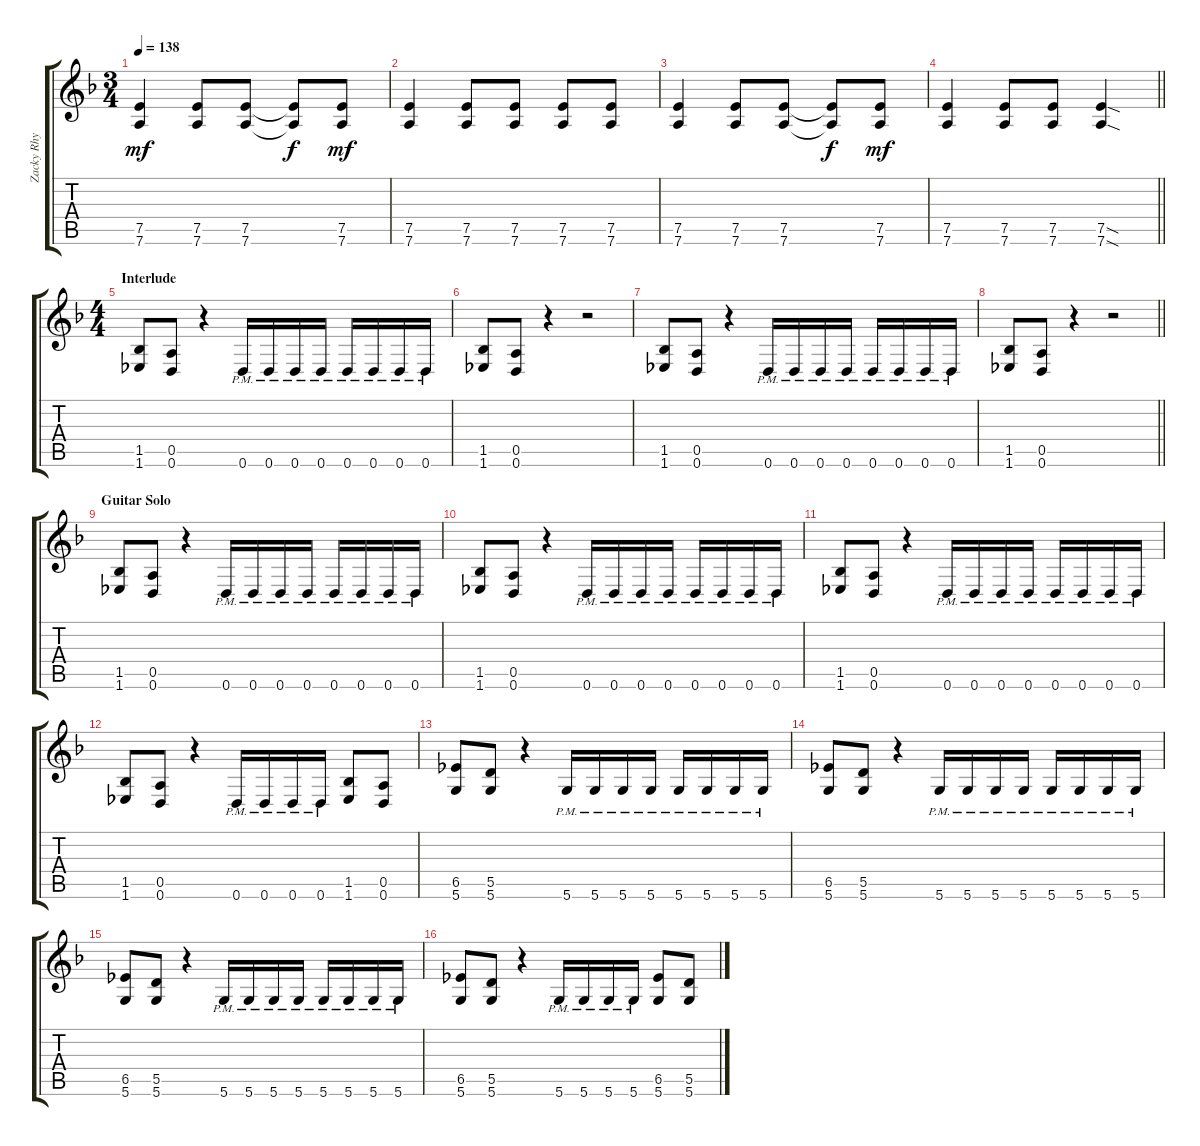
\track ("Zacky Rhy" "Zacky Rhy") {instrument distortionguitar}
\staff {score tabs}
\tuning (E4 B3 G3 D3 A2 D2) {hide}
\ts (3 4)
\tempo 138
\clef g2
\ks f
(7.5 7.6).4{dy mf} (7.5 7.6).8 (7.5 7.6).8 (7.5{t} 7.6{t}).8{dy f} (7.5 7.6).8{dy mf} |
(7.5 7.6).4 (7.5 7.6).8 (7.5 7.6).8 (7.5 7.6).8 (7.5 7.6).8 |
(7.5 7.6).4 (7.5 7.6).8 (7.5 7.6).8 (7.5{t} 7.6{t}).8{dy f} (7.5 7.6).8{dy mf} |
\barLineRight lightlight
(7.5 7.6).4 (7.5 7.6).8 (7.5 7.6).8 (7.5{sod} 7.6{sod}).4 |
\ts (4 4)
\section ("" "Interlude")
(1.5 1.6).8 (0.5 0.6).8 r.4 0.6{pm}.16 0.6{pm}.16 0.6{pm}.16 0.6{pm}.16 0.6{pm}.16 0.6{pm}.16 0.6{pm}.16 0.6{pm}.16 |
(1.5 1.6).8 (0.5 0.6).8 r.4 r.2 |
(1.5 1.6).8 (0.5 0.6).8 r.4 0.6{pm}.16 0.6{pm}.16 0.6{pm}.16 0.6{pm}.16 0.6{pm}.16 0.6{pm}.16 0.6{pm}.16 0.6{pm}.16 |
\barLineRight lightlight
(1.5 1.6).8 (0.5 0.6).8 r.4 r.2 |
\section ("" "Guitar Solo")
(1.5 1.6).8 (0.5 0.6).8 r.4 0.6{pm}.16 0.6{pm}.16 0.6{pm}.16 0.6{pm}.16 0.6{pm}.16 0.6{pm}.16 0.6{pm}.16 0.6{pm}.16 |
(1.5 1.6).8 (0.5 0.6).8 r.4 0.6{pm}.16 0.6{pm}.16 0.6{pm}.16 0.6{pm}.16 0.6{pm}.16 0.6{pm}.16 0.6{pm}.16 0.6{pm}.16 |
(1.5 1.6).8 (0.5 0.6).8 r.4 0.6{pm}.16 0.6{pm}.16 0.6{pm}.16 0.6{pm}.16 0.6{pm}.16 0.6{pm}.16 0.6{pm}.16 0.6{pm}.16 |
(1.5 1.6).8 (0.5 0.6).8 r.4 0.6{pm}.16 0.6{pm}.16 0.6{pm}.16 0.6{pm}.16 (1.5 1.6).8 (0.5 0.6).8 |
(6.5 5.6).8 (5.5 5.6).8 r.4 5.6{pm}.16 5.6{pm}.16 5.6{pm}.16 5.6{pm}.16 5.6{pm}.16 5.6{pm}.16 5.6{pm}.16 5.6{pm}.16 |
(6.5 5.6).8 (5.5 5.6).8 r.4 5.6{pm}.16 5.6{pm}.16 5.6{pm}.16 5.6{pm}.16 5.6{pm}.16 5.6{pm}.16 5.6{pm}.16 5.6{pm}.16 |
(6.5 5.6).8 (5.5 5.6).8 r.4 5.6{pm}.16 5.6{pm}.16 5.6{pm}.16 5.6{pm}.16 5.6{pm}.16 5.6{pm}.16 5.6{pm}.16 5.6{pm}.16 |
(6.5 5.6).8 (5.5 5.6).8 r.4 5.6{pm}.16 5.6{pm}.16 5.6{pm}.16 5.6{pm}.16 (6.5 5.6).8 (5.5 5.6).8
